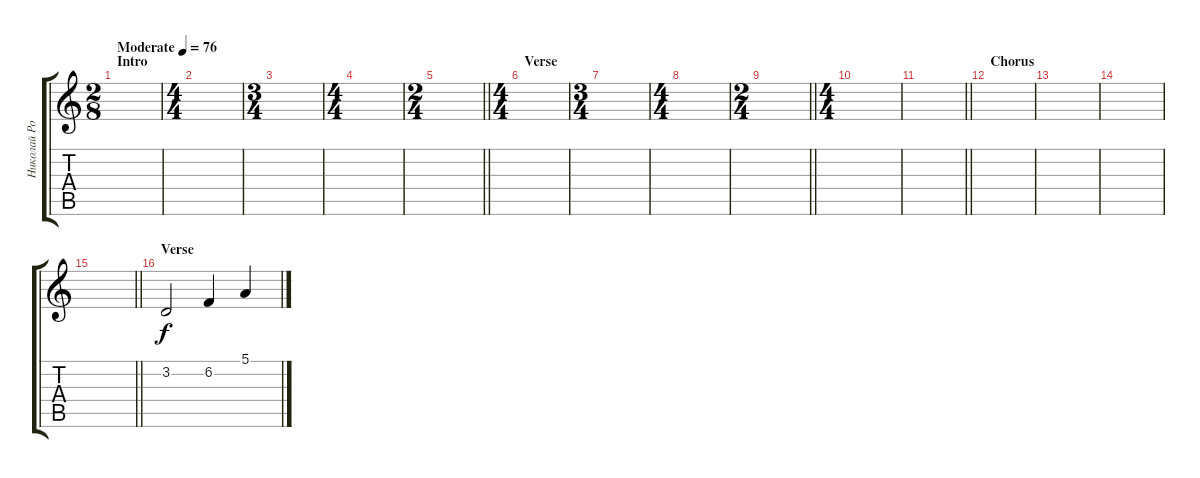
\track ("Николай Ростовский (2)" "Николай Ро") {instrument stringensemble1}
\staff {score tabs}
\tuning (E4 B3 G3 D3 A2 E2) {hide}
\ts (2 8)
\section ("" "Intro")
\tempo (76 "Moderate")
\clef g2
\ks c
|
\ts (4 4)
|
\ts (3 4)
|
\ts (4 4)
|
\ts (2 4)
\barLineRight lightlight
|
\ts (4 4)
\section ("" "Verse")
|
\ts (3 4)
|
\ts (4 4)
|
\ts (2 4)
\barLineRight lightlight
|
\ts (4 4)
|
\barLineRight lightlight
|
\section ("" "Chorus")
|
|
|
\barLineRight lightlight
|
\section ("" "Verse ")
3.2.2 6.2.4 5.1.4
